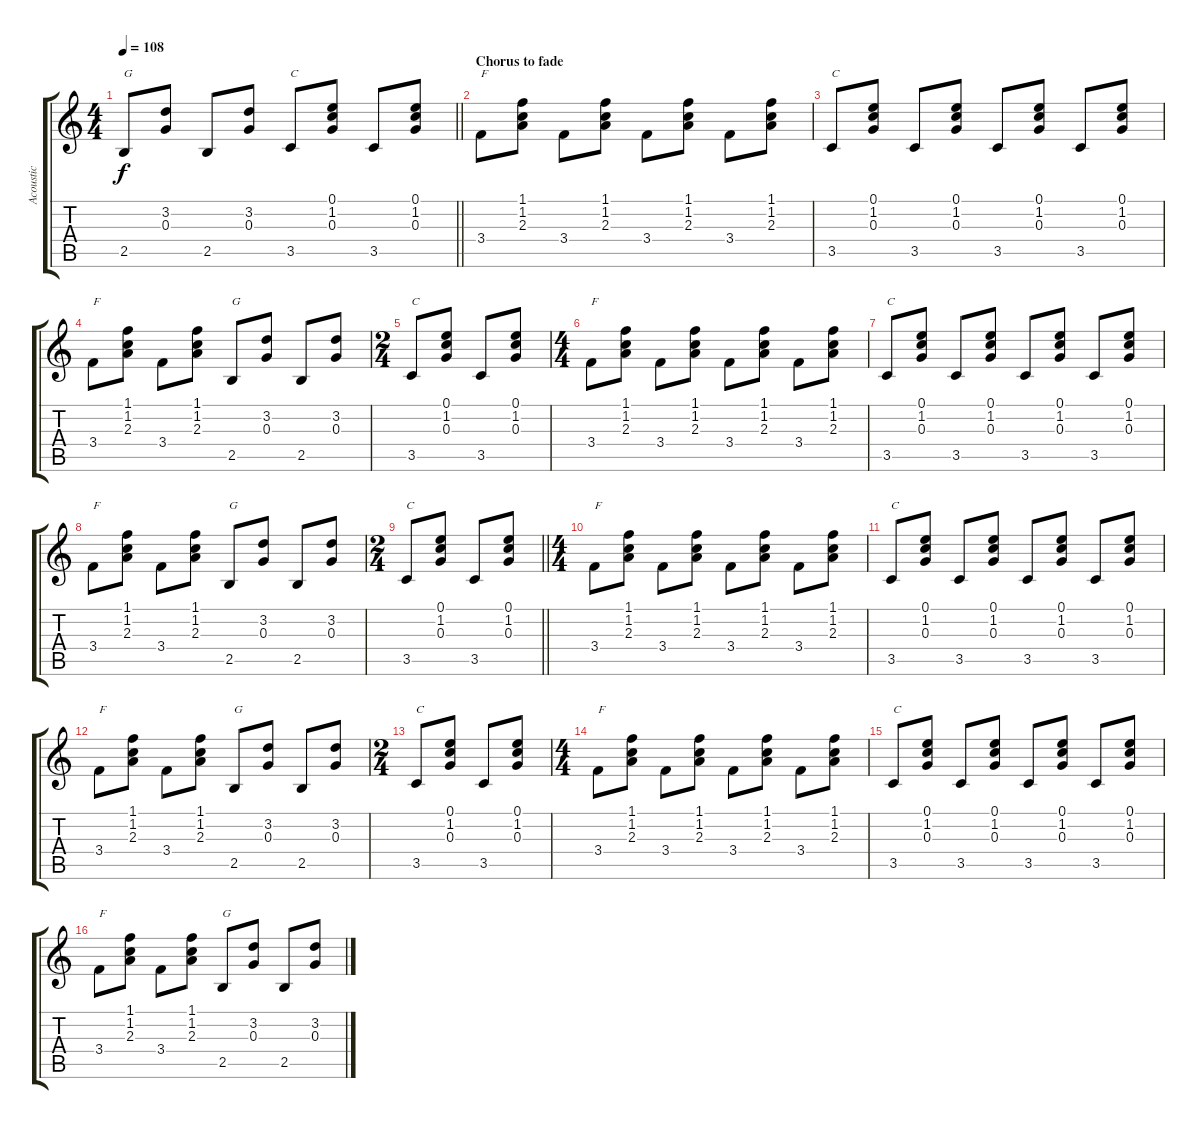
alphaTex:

\track ("Acoustic" "Acoustic") {instrument acousticguitarsteel}
\staff {score tabs}
\tuning (E4 B3 G3 D3 A2 E2) {hide}
\ts (4 4)
\tempo 108
\clef g2
\barLineRight lightlight
\ks c
2.5.8{txt "G" dy f} (3.2 0.3).8 2.5.8 (3.2 0.3).8 3.5.8{txt "C"} (0.1 1.2 0.3).8 3.5.8 (0.1 1.2 0.3).8 |
\section ("" "Chorus to fade")
3.4.8{txt "F"} (1.1 1.2 2.3).8 3.4.8 (1.1 1.2 2.3).8 3.4.8 (1.1 1.2 2.3).8 3.4.8 (1.1 1.2 2.3).8 |
3.5.8{txt "C"} (0.1 1.2 0.3).8 3.5.8 (0.1 1.2 0.3).8 3.5.8 (0.1 1.2 0.3).8 3.5.8 (0.1 1.2 0.3).8 |
3.4.8{txt "F"} (1.1 1.2 2.3).8 3.4.8 (1.1 1.2 2.3).8 2.5.8{txt "G"} (3.2 0.3).8 2.5.8 (3.2 0.3).8 |
\ts (2 4)
3.5.8{txt "C"} (0.1 1.2 0.3).8 3.5.8 (0.1 1.2 0.3).8 |
\ts (4 4)
3.4.8{txt "F"} (1.1 1.2 2.3).8 3.4.8 (1.1 1.2 2.3).8 3.4.8 (1.1 1.2 2.3).8 3.4.8 (1.1 1.2 2.3).8 |
3.5.8{txt "C"} (0.1 1.2 0.3).8 3.5.8 (0.1 1.2 0.3).8 3.5.8 (0.1 1.2 0.3).8 3.5.8 (0.1 1.2 0.3).8 |
3.4.8{txt "F"} (1.1 1.2 2.3).8 3.4.8 (1.1 1.2 2.3).8 2.5.8{txt "G"} (3.2 0.3).8 2.5.8 (3.2 0.3).8 |
\ts (2 4)
\barLineRight lightlight
3.5.8{txt "C"} (0.1 1.2 0.3).8 3.5.8 (0.1 1.2 0.3).8 |
\ts (4 4)
3.4.8{txt "F"} (1.1 1.2 2.3).8 3.4.8 (1.1 1.2 2.3).8 3.4.8 (1.1 1.2 2.3).8 3.4.8 (1.1 1.2 2.3).8 |
3.5.8{txt "C"} (0.1 1.2 0.3).8 3.5.8 (0.1 1.2 0.3).8 3.5.8 (0.1 1.2 0.3).8 3.5.8 (0.1 1.2 0.3).8 |
3.4.8{txt "F"} (1.1 1.2 2.3).8 3.4.8 (1.1 1.2 2.3).8 2.5.8{txt "G"} (3.2 0.3).8 2.5.8 (3.2 0.3).8 |
\ts (2 4)
3.5.8{txt "C"} (0.1 1.2 0.3).8 3.5.8 (0.1 1.2 0.3).8 |
\ts (4 4)
3.4.8{txt "F"} (1.1 1.2 2.3).8 3.4.8 (1.1 1.2 2.3).8 3.4.8 (1.1 1.2 2.3).8 3.4.8 (1.1 1.2 2.3).8 |
3.5.8{txt "C"} (0.1 1.2 0.3).8 3.5.8 (0.1 1.2 0.3).8 3.5.8 (0.1 1.2 0.3).8 3.5.8 (0.1 1.2 0.3).8 |
3.4.8{txt "F"} (1.1 1.2 2.3).8 3.4.8 (1.1 1.2 2.3).8 2.5.8{txt "G"} (3.2 0.3).8 2.5.8 (3.2 0.3).8
